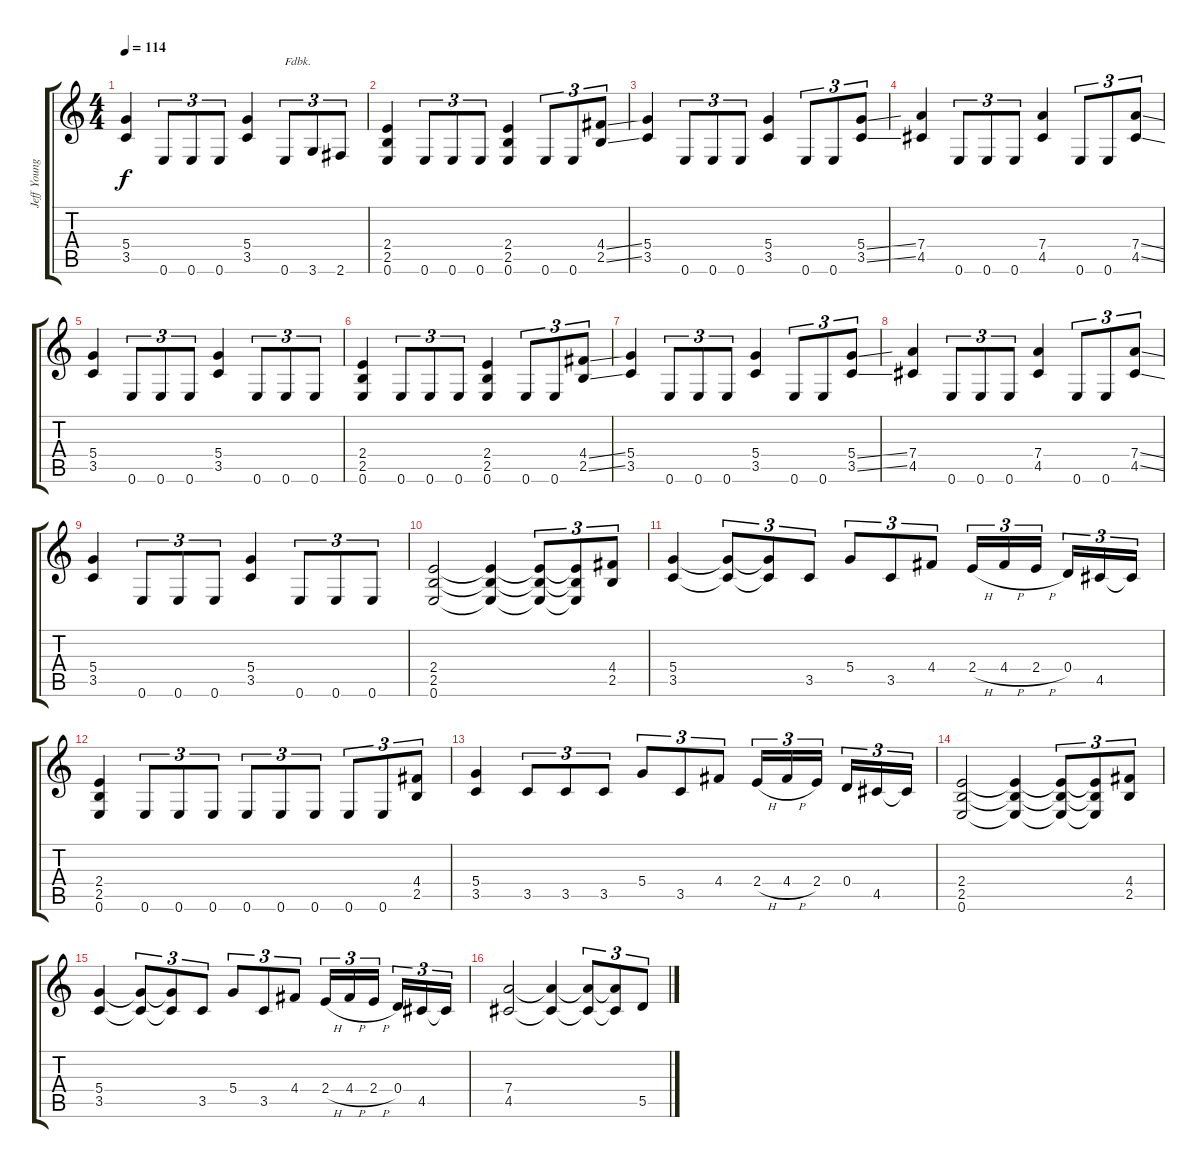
\track ("Jeff Young" "Jeff Young") {instrument distortionguitar}
\staff {score tabs}
\tuning (E4 B3 G3 D3 A2 E2) {hide}
\ts (4 4)
\tempo 114
\clef g2
\ks c
(5.4 3.5).4{dy f} 0.6.8{tu (3 2)} 0.6.8{tu (3 2)} 0.6.8{tu (3 2)} (5.4 3.5).4 0.6.8{tu (3 2) txt "Fdbk."} 3.6.8{tu (3 2)} 2.6.8{tu (3 2)} |
(2.4 2.5 0.6).4 0.6.8{tu (3 2)} 0.6.8{tu (3 2)} 0.6.8{tu (3 2)} (2.4 2.5 0.6).4 0.6.8{tu (3 2)} 0.6.8{tu (3 2)} (4.4{ss} 2.5{ss}).8{tu (3 2)} |
(5.4 3.5).4 0.6.8{tu (3 2)} 0.6.8{tu (3 2)} 0.6.8{tu (3 2)} (5.4 3.5).4 0.6.8{tu (3 2)} 0.6.8{tu (3 2)} (5.4{ss} 3.5{ss}).8{tu (3 2)} |
(7.4 4.5).4 0.6.8{tu (3 2)} 0.6.8{tu (3 2)} 0.6.8{tu (3 2)} (7.4 4.5).4 0.6.8{tu (3 2)} 0.6.8{tu (3 2)} (7.4{ss} 4.5{ss}).8{tu (3 2)} |
(5.4 3.5).4 0.6.8{tu (3 2)} 0.6.8{tu (3 2)} 0.6.8{tu (3 2)} (5.4 3.5).4 0.6.8{tu (3 2)} 0.6.8{tu (3 2)} 0.6.8{tu (3 2)} |
(2.4 2.5 0.6).4 0.6.8{tu (3 2)} 0.6.8{tu (3 2)} 0.6.8{tu (3 2)} (2.4 2.5 0.6).4 0.6.8{tu (3 2)} 0.6.8{tu (3 2)} (4.4{ss} 2.5{ss}).8{tu (3 2)} |
(5.4 3.5).4 0.6.8{tu (3 2)} 0.6.8{tu (3 2)} 0.6.8{tu (3 2)} (5.4 3.5).4 0.6.8{tu (3 2)} 0.6.8{tu (3 2)} (5.4{ss} 3.5{ss}).8{tu (3 2)} |
(7.4 4.5).4 0.6.8{tu (3 2)} 0.6.8{tu (3 2)} 0.6.8{tu (3 2)} (7.4 4.5).4 0.6.8{tu (3 2)} 0.6.8{tu (3 2)} (7.4{ss} 4.5{ss}).8{tu (3 2)} |
(5.4 3.5).4 0.6.8{tu (3 2)} 0.6.8{tu (3 2)} 0.6.8{tu (3 2)} (5.4 3.5).4 0.6.8{tu (3 2)} 0.6.8{tu (3 2)} 0.6.8{tu (3 2)} |
(2.4 2.5 0.6).2 (2.4{t} 2.5{t} 0.6{t}).4 (2.4{t} 2.5{t} 0.6{t}).8{tu (3 2)} (2.4{t} 2.5{t} 0.6{t}).8{tu (3 2)} (4.4 2.5).8{tu (3 2)} |
(5.4 3.5).4 (5.4{t} 3.5{t}).8{tu (3 2)} (5.4{t} 3.5{t}).8{tu (3 2)} 3.5.8{tu (3 2)} 5.4.8{tu (3 2)} 3.5.8{tu (3 2)} 4.4.8{tu (3 2)} 2.4{h}.16{tu (3 2)} 4.4{h}.16{tu (3 2)} 2.4{h}.16{tu (3 2)} 0.4.16{tu (3 2)} 4.5.16{tu (3 2)} 4.5{t}.16{tu (3 2)} |
(2.4 2.5 0.6).4 0.6.8{tu (3 2)} 0.6.8{tu (3 2)} 0.6.8{tu (3 2)} 0.6.8{tu (3 2)} 0.6.8{tu (3 2)} 0.6.8{tu (3 2)} 0.6.8{tu (3 2)} 0.6.8{tu (3 2)} (4.4 2.5).8{tu (3 2)} |
(5.4 3.5).4 3.5.8{tu (3 2)} 3.5.8{tu (3 2)} 3.5.8{tu (3 2)} 5.4.8{tu (3 2)} 3.5.8{tu (3 2)} 4.4.8{tu (3 2)} 2.4{h}.16{tu (3 2)} 4.4{h}.16{tu (3 2)} 2.4.16{tu (3 2)} 0.4.16{tu (3 2)} 4.5.16{tu (3 2)} 4.5{t}.16{tu (3 2)} |
(2.4 2.5 0.6).2 (2.4{t} 2.5{t} 0.6{t}).4 (2.4{t} 2.5{t} 0.6{t}).8{tu (3 2)} (2.4{t} 2.5{t} 0.6{t}).8{tu (3 2)} (4.4 2.5).8{tu (3 2)} |
(5.4 3.5).4 (5.4{t} 3.5{t}).8{tu (3 2)} (5.4{t} 3.5{t}).8{tu (3 2)} 3.5.8{tu (3 2)} 5.4.8{tu (3 2)} 3.5.8{tu (3 2)} 4.4.8{tu (3 2)} 2.4{h}.16{tu (3 2)} 4.4{h}.16{tu (3 2)} 2.4{h}.16{tu (3 2)} 0.4.16{tu (3 2)} 4.5.16{tu (3 2)} 4.5{t}.16{tu (3 2)} |
(7.4 4.5).2 (7.4{t} 4.5{t}).4 (7.4{t} 4.5{t}).8{tu (3 2)} (7.4{t} 4.5{t}).8{tu (3 2)} 5.5.8{tu (3 2)}
